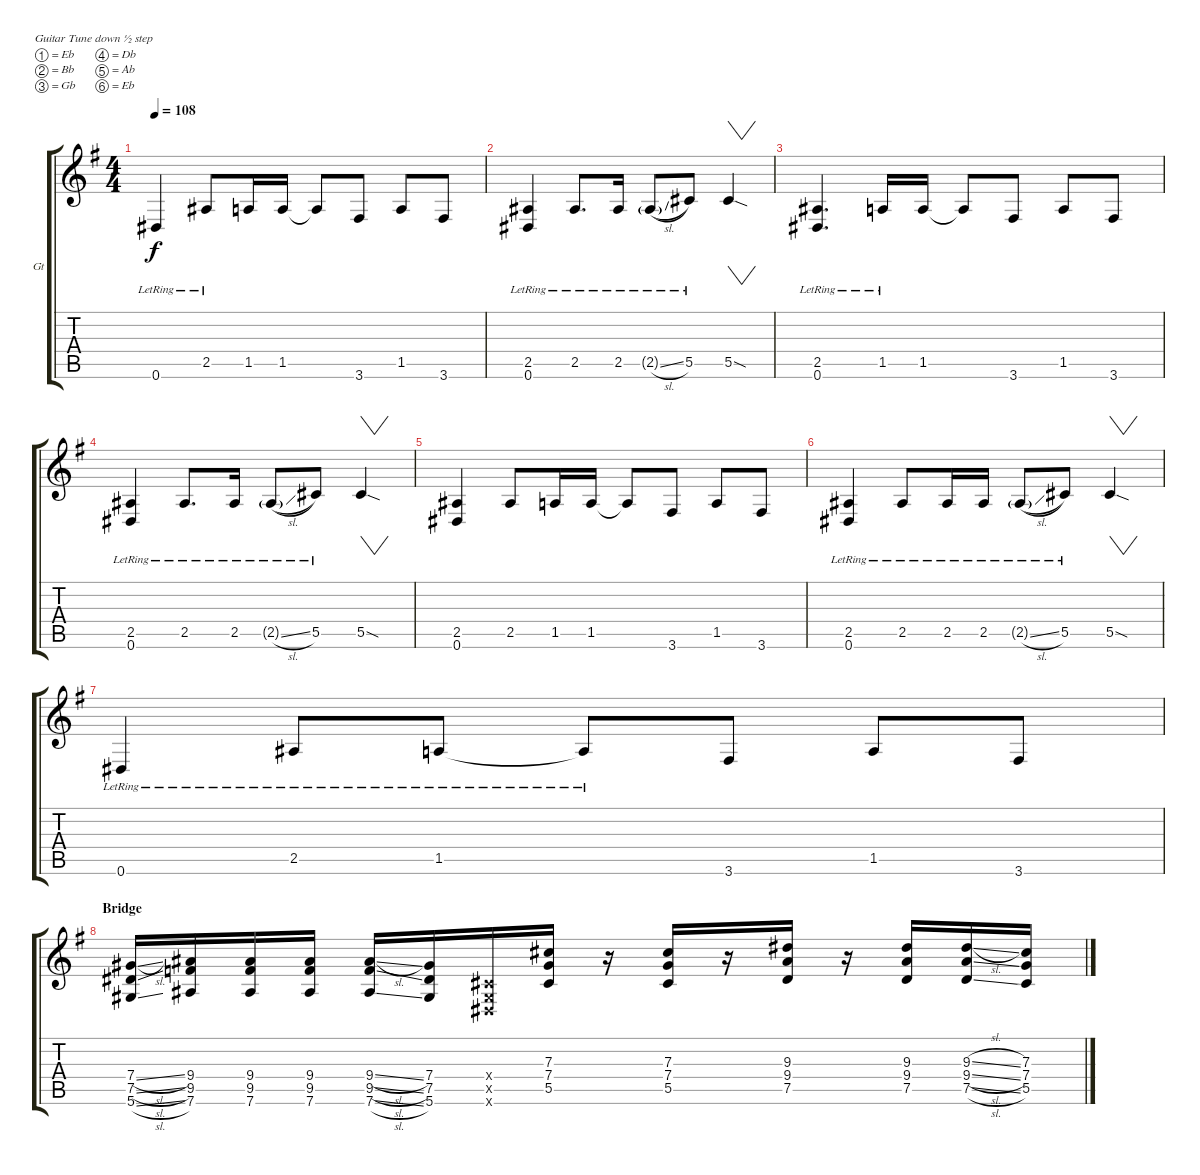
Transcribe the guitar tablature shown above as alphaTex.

\defaultSystemsLayout 4
\bracketExtendMode groupsimilarinstruments
\firstSystemTrackNameOrientation horizontal
\otherSystemsTrackNameOrientation horizontal
\track ("Guitar" "Gt") {instrument electricguitarclean}
\staff {score tabs}
\tuning (Eb4 Bb3 Gb3 Db3 Ab2 Eb2)
\ts (4 4)
\tempo 108
\clef g2
\scale
1.05549
\ks g
0.6{lr}.4{dy f} 2.5{lr}.8 1.5.16 1.5.16 1.5{t}.8 3.6.8 1.5.8 3.6.8 |
\scale
0.944515 (0.6{lr} 2.5).4 2.5{lr}.8{d} 2.5{lr}.16 2.5{sl g lr}.8{legatoorigin} 5.5{lr}.8 5.5{sod}.4{vw} |
\scale
1.05549 (0.6{lr} 2.5).4{d} 1.5{lr}.16 1.5.16 1.5{t}.8 3.6.8 1.5.8 3.6.8 |
\scale
0.944515 (0.6{lr} 2.5).4 2.5{lr}.8{d} 2.5{lr}.16 2.5{sl g lr}.8{legatoorigin} 5.5{lr}.8 5.5{sod}.4{vw} |
\scale
1.05549 (0.6 2.5).4 2.5.8 1.5.16 1.5.16 1.5{t}.8 3.6.8 1.5.8 3.6.8 |
\scale
0.944515 (0.6{lr} 2.5).4 2.5{lr}.8 2.5{lr}.16 2.5{lr}.16 2.5{sl g lr}.8{legatoorigin} 5.5{lr}.8 5.5{sod}.4{vw} |
\scale
1.05549 0.6{lr}.4 2.5{lr}.8 1.5{lr}.8 1.5{lr t}.8 3.6.8 1.5.8 3.6.8 |
\section ("" "Bridge")
\scale
0.944515 (5.6{sl} 7.5{sl} 7.4{sl}).16 (7.6 9.5 9.4).16 (7.6 9.5 9.4).16 (7.6 9.5 9.4).16 (7.6{sl} 9.5{sl} 9.4{sl}).16 (5.6 7.5 7.4).16 (0.6{x} 0.5{x} 0.4{x}).16 (5.5 7.4 7.3).16 r.16 (5.5 7.4 7.3).16 r.16 (7.5 9.4 9.3).16 r.16 (7.5 9.4 9.3).16 (7.5{sl} 9.4{sl} 9.3{sl}).16 (5.5 7.4 7.3).16
